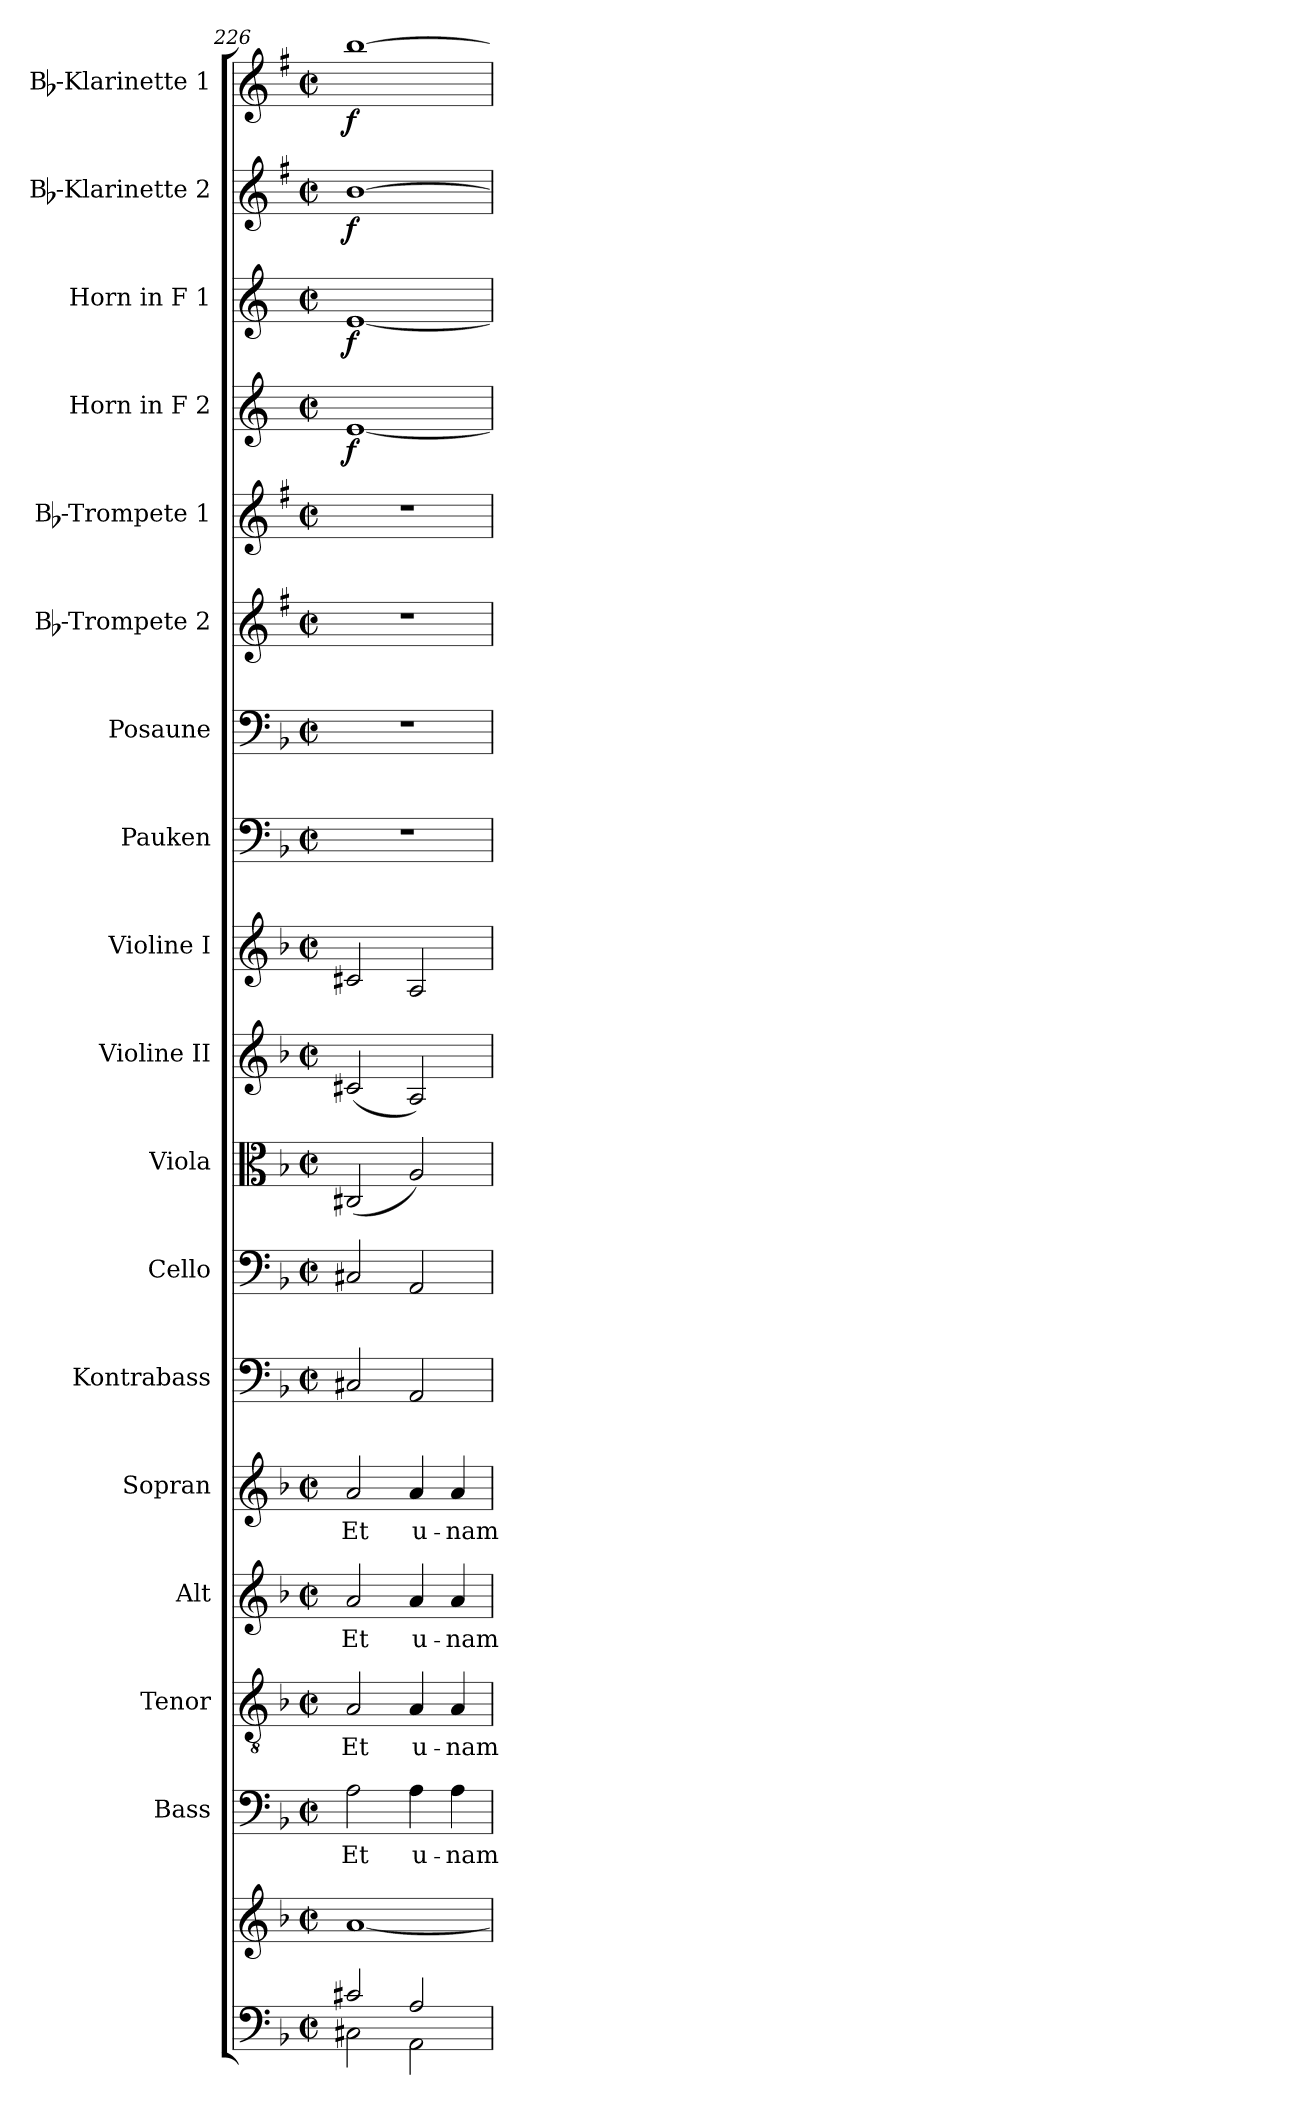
**kern	**kern	**kern	**text	**kern	**text	**kern	**text	**kern	**text	**kern	**kern	**kern	**kern	**kern	**kern	**kern	**kern	**kern	**kern	**dynam	**kern	**dynam	**kern	**dynam	**kern	**dynam
*part18	*part18	*part17	*part17	*part16	*part16	*part15	*part15	*part14	*part14	*part13	*part12	*part11	*part10	*part9	*part8	*part7	*part6	*part5	*part4	*part4	*part3	*part3	*part2	*part2	*part1	*part1
*staff19	*staff18	*staff17	*staff17	*staff16	*staff16	*staff15	*staff15	*staff14	*staff14	*staff13	*staff12	*staff11	*staff10	*staff9	*staff8	*staff7	*staff6	*staff5	*staff4	*staff4	*staff3	*staff3	*staff2	*staff2	*staff1	*staff1
*	*	*I"Bass	*	*I"Tenor	*	*I"Alt	*	*I"Sopran	*	*I"Kontrabass	*I"Cello	*I"Viola	*I"Violine II	*I"Violine I	*I"Pauken	*I"Posaune	*I"Bb-Trompete 2	*I"Bb-Trompete 1	*I"Horn in F 2	*	*I"Horn in F 1	*	*I"Bb-Klarinette 2	*	*I"Bb-Klarinette 1	*
*	*	*I'B.	*	*I'T.	*	*I'A.	*	*I'S.	*	*I'Kb.	*	*I'Vla.	*I'Vl. II	*I'Vl. I	*I'Pk.	*I'Pos.	*I'Bb Trp. 2	*I'Bb Trp. 1	*	*	*	*	*I'Bb Kl. 2	*	*I'Bb Kl. 1	*
*clefF4	*clefG2	*clefF4	*	*clefGv2	*	*clefG2	*	*clefG2	*	*clefF4	*clefF4	*clefC3	*clefG2	*clefG2	*clefF4	*clefF4	*clefG2	*clefG2	*clefG2	*	*clefG2	*	*clefG2	*	*clefG2	*
*	*	*	*	*	*	*	*	*	*	*ITrd7c12	*	*	*	*	*	*	*ITrd1c2	*ITrd1c2	*ITrd4c7	*	*ITrd4c7	*	*ITrd1c2	*	*ITrd1c2	*
*k[b-]	*k[b-]	*k[b-]	*	*k[b-]	*	*k[b-]	*	*k[b-]	*	*k[b-]	*k[b-]	*k[b-]	*k[b-]	*k[b-]	*k[b-]	*k[b-]	*k[b-]	*k[b-]	*k[b-]	*	*k[b-]	*	*k[b-]	*	*k[b-]	*
*F:	*F:	*F:	*	*F:	*	*F:	*	*F:	*	*F:	*F:	*F:	*F:	*F:	*F:	*F:	*F:	*F:	*F:	*	*F:	*	*F:	*	*F:	*
*M2/2	*M2/2	*M2/2	*	*M2/2	*	*M2/2	*	*M2/2	*	*M2/2	*M2/2	*M2/2	*M2/2	*M2/2	*M2/2	*M2/2	*M2/2	*M2/2	*M2/2	*	*M2/2	*	*M2/2	*	*M2/2	*
*met(c|)	*met(c|)	*met(c|)	*	*met(c|)	*	*met(c|)	*	*met(c|)	*	*met(c|)	*met(c|)	*met(c|)	*met(c|)	*met(c|)	*met(c|)	*met(c|)	*met(c|)	*met(c|)	*met(c|)	*	*met(c|)	*	*met(c|)	*	*met(c|)	*
=226	=226	=226	=226	=226	=226	=226	=226	=226	=226	=226	=226	=226	=226	=226	=226	=226	=226	=226	=226	=226	=226	=226	=226	=226	=226	=226
*^	*	*	*	*	*	*	*	*	*	*	*	*	*	*	*	*	*	*	*	*	*	*	*	*	*	*
!	!	!	!	!LO:LY:b	!	!LO:LY:b	!	!LO:LY:b	!	!LO:LY:b	!	!	!	!	!	!	!	!	!	!	!LO:DY:b	!	!LO:DY:b	!	!LO:DY:b	!	!LO:DY:b
2c#X/	2C#X\	[1a	2A\	Et	2A/	Et	2a/	Et	2a/	Et	2CC#X/	2C#X/	(<2C#X/	(<2c#X/	2c#X/	1r	1r	1r	1r	[1A	f	[1A	f	[1a	f	[1aa	f
!	!	!	!	!LO:LY:b	!	!LO:LY:b	!	!LO:LY:b	!	!LO:LY:b	!	!	!	!	!	!	!	!	!	!	!	!	!	!	!	!	!
2A/	2AA\	.	4A\	u-	4A/	u-	4a/	u-	4a/	u-	2AAA/	2AA/	2A/)	2A/)	2A/	.	.	.	.	.	.	.	.	.	.	.	.
!	!	!	!	!LO:LY:b	!	!LO:LY:b	!	!LO:LY:b	!	!LO:LY:b	!	!	!	!	!	!	!	!	!	!	!	!	!	!	!	!	!
.	.	.	4A\	-nam	4A/	-nam	4a/	-nam	4a/	-nam	.	.	.	.	.	.	.	.	.	.	.	.	.	.	.	.	.
*v	*v	*	*	*	*	*	*	*	*	*	*	*	*	*	*	*	*	*	*	*	*	*	*	*	*	*	*
=	=	=	=	=	=	=	=	=	=	=	=	=	=	=	=	=	=	=	=	=	=	=	=	=	=	=
*-	*-	*-	*-	*-	*-	*-	*-	*-	*-	*-	*-	*-	*-	*-	*-	*-	*-	*-	*-	*-	*-	*-	*-	*-	*-	*-
